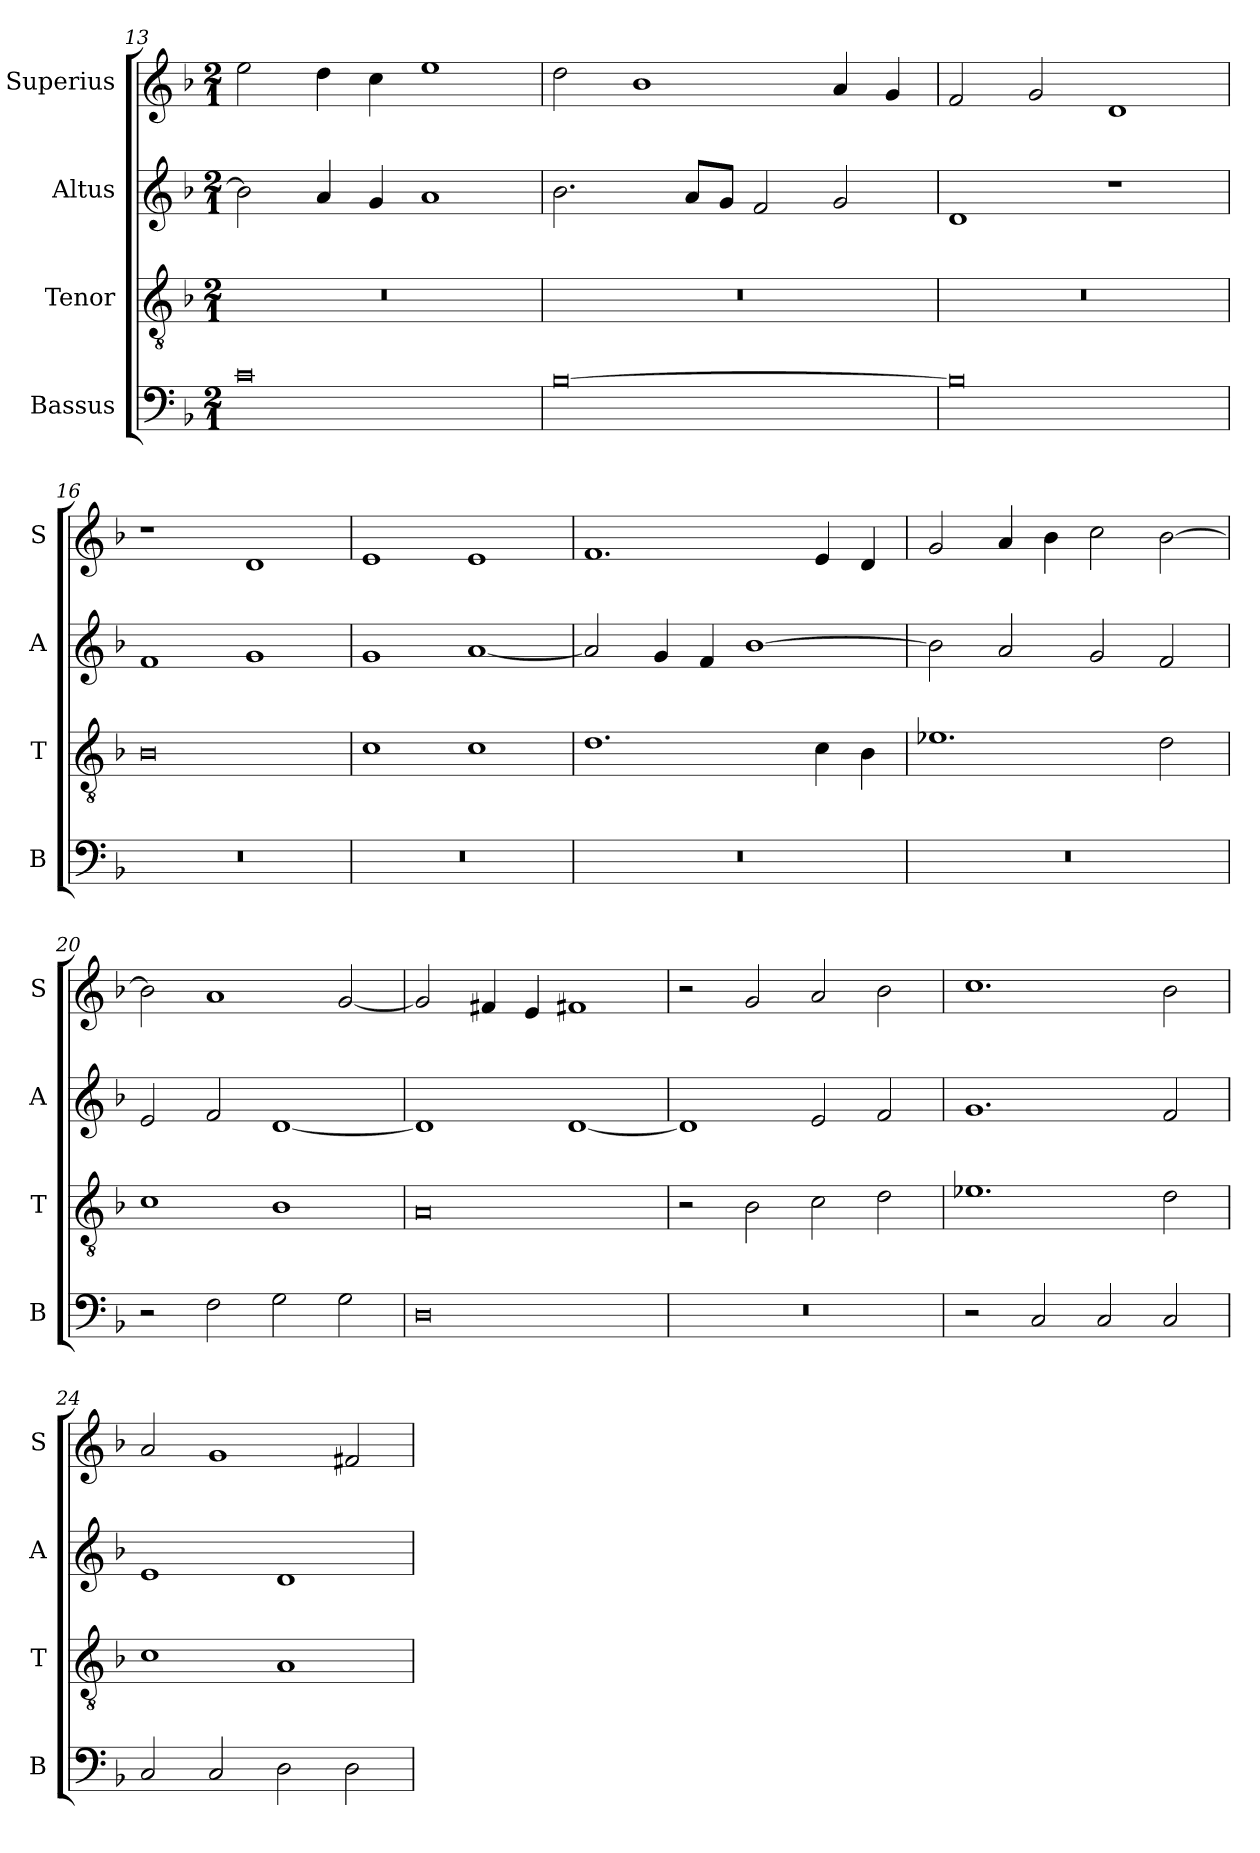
**kern	**kern	**kern	**kern
*part4	*part3	*part2	*part1
*staff4	*staff3	*staff2	*staff1
*I"Bassus	*I"Tenor	*I"Altus	*I"Superius
*I'B	*I'T	*I'A	*I'S
*clefF4	*clefGv2	*clefG2	*clefG2
*k[b-]	*k[b-]	*k[b-]	*k[b-]
*F:	*F:	*F:	*F:
*M2/1	*M2/1	*M2/1	*M2/1
=13	=13	=13	=13
0c	0r	2b-]	2ee
.	.	4a	4dd
.	.	4g	4cc
.	.	1a	1ee
=14	=14	=14	=14
[0B-	0r	2.b-	2dd
.	.	.	1b-
.	.	8aL	.
.	.	8gJ	.
.	.	2f	.
.	.	2g	4a
.	.	.	4g
=15	=15	=15	=15
0B-]	0r	1d	2f
.	.	.	2g
.	.	1r	1d
=16	=16	=16	=16
0r	0B-	1f	1r
.	.	1g	1d
=17	=17	=17	=17
0r	1c	1g	1e
.	1c	[1a	1e
=18	=18	=18	=18
0r	1.d	2a]	1.f
.	.	4g	.
.	.	4f	.
.	.	[1b-	.
.	4c	.	4e
.	4B-	.	4d
=19	=19	=19	=19
0r	1.e-X	2b-]	2g
.	.	2a	4a
.	.	.	4b-
.	.	2g	2cc
.	2d	2f	[2b-
=20	=20	=20	=20
2r	1c	2e	2b-]
2F	.	2f	1a
2G	1B-	[1d	.
2G	.	.	[2g
=21	=21	=21	=21
0D	0A	1d]	2g]
.	.	.	4f#X
.	.	.	4e
.	.	[1d	1f#X
=22	=22	=22	=22
0r	2r	1d]	2r
.	2B-	.	2g
.	2c	2e	2a
.	2d	2f	2b-
=23	=23	=23	=23
2r	1.e-X	1.g	1.cc
2C	.	.	.
2C	.	.	.
2C	2d	2f	2b-
=24	=24	=24	=24
2C	1c	1e	2a
2C	.	.	1g
2D	1A	1d	.
2D	.	.	2f#X
=	=	=	=
*-	*-	*-	*-
